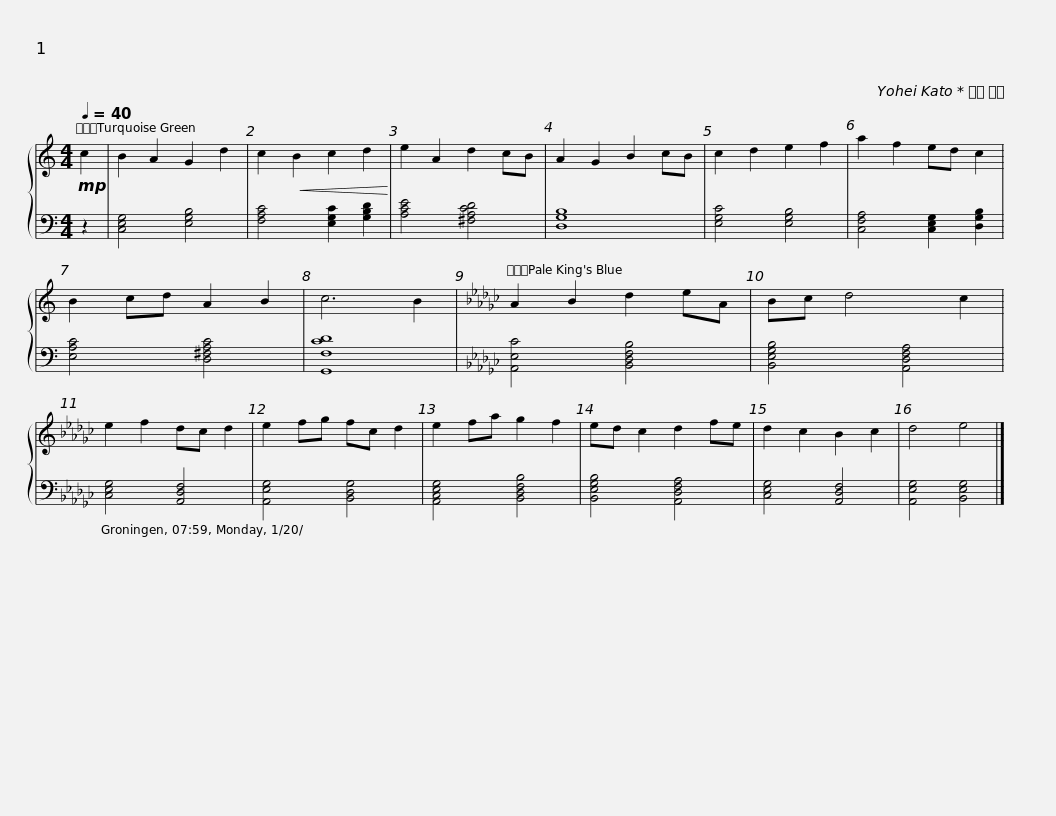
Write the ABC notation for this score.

X:1
%%score { 1 | 2 }
L:1/8
Q:1/4=40
M:4/4
I:linebreak $
K:C
V:1 treble
V:2 bass
V:1
!mp! c2 | B2 A2 G2 d2 | c2!<(! B2 c2 d2!<)! | e2 A2 d2 cB | A2 G2 B2 cB | %5
 c2 d2 e2 f2 |$ a2 f2 ed c2 | B2 cd A2 B2 | c6 B2 |[K:Gb] A2 B2 d2 eA | %10
 Bc d4 c2 |$ e2 f2 dc d2 | e2 fg fc d2 | e2 fa g2 f2 | ed c2 d2 fe | %15
 d2 c2 B2 c2 | d4 e4 |] %17
V:2
 z2 | [C,E,G,]4 [E,G,B,]4 | [F,A,C]4 [E,G,C]2 [G,B,D]2 | [A,CE]4 [^F,A,CD]4 | [D,G,B,]8 | %5
 [E,G,C]4 [E,G,B,]4 |$ [C,F,A,]4 [C,E,G,]2 [D,G,B,]2 | [E,A,C]4 [D,^F,A,C]4 | [G,,F,CD]8 |[K:Gb] [A,,E,C]4 [B,,D,F,B,]4 | %10
 [B,,E,G,B,]4 [A,,D,F,A,]4 |$ [C,E,G,]4 [A,,D,F,]4 | [A,,E,G,]4 [B,,D,G,]4 | [A,,C,E,G,]4 [B,,D,F,B,]4 | [B,,E,G,B,]4 [A,,D,F,A,]4 | %15
 [C,E,G,]4 [A,,D,F,]4 | [A,,E,G,]4 [B,,E,G,]4 |] %17
